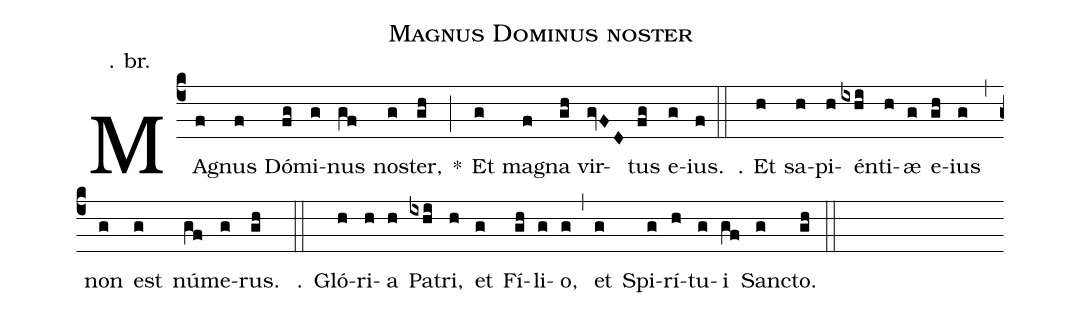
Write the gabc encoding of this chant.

name: Magnus Dominus noster;
office-part: vesperae II, responsorium breve;
annotation: ℟. br.;
%%
(c4)
MA(f)gnus(f) Dó(fg)mi(g)nus(gf) no(g)ster,(gh) *(;)
Et(g) ma(f)gna(gh) vir(gvFD)tus(fg) e(g)ius.(f) (::)
℣.() Et(h) sa(h)pi(h)én(ixhi)ti(h)æ(g) e(gh)ius(g) (,)
non(g) est(g) nú(gf)me(g)rus.(gh)
℣.(::) Gló(h)ri(h)a(h) Pa(ixhi)tri,(h) et(g) Fí(gh)li(g)o,(g) (,)
et(g) Spi(g)rí(h)tu(g)i(gf) Sanc(g)to.(gh) (::)
